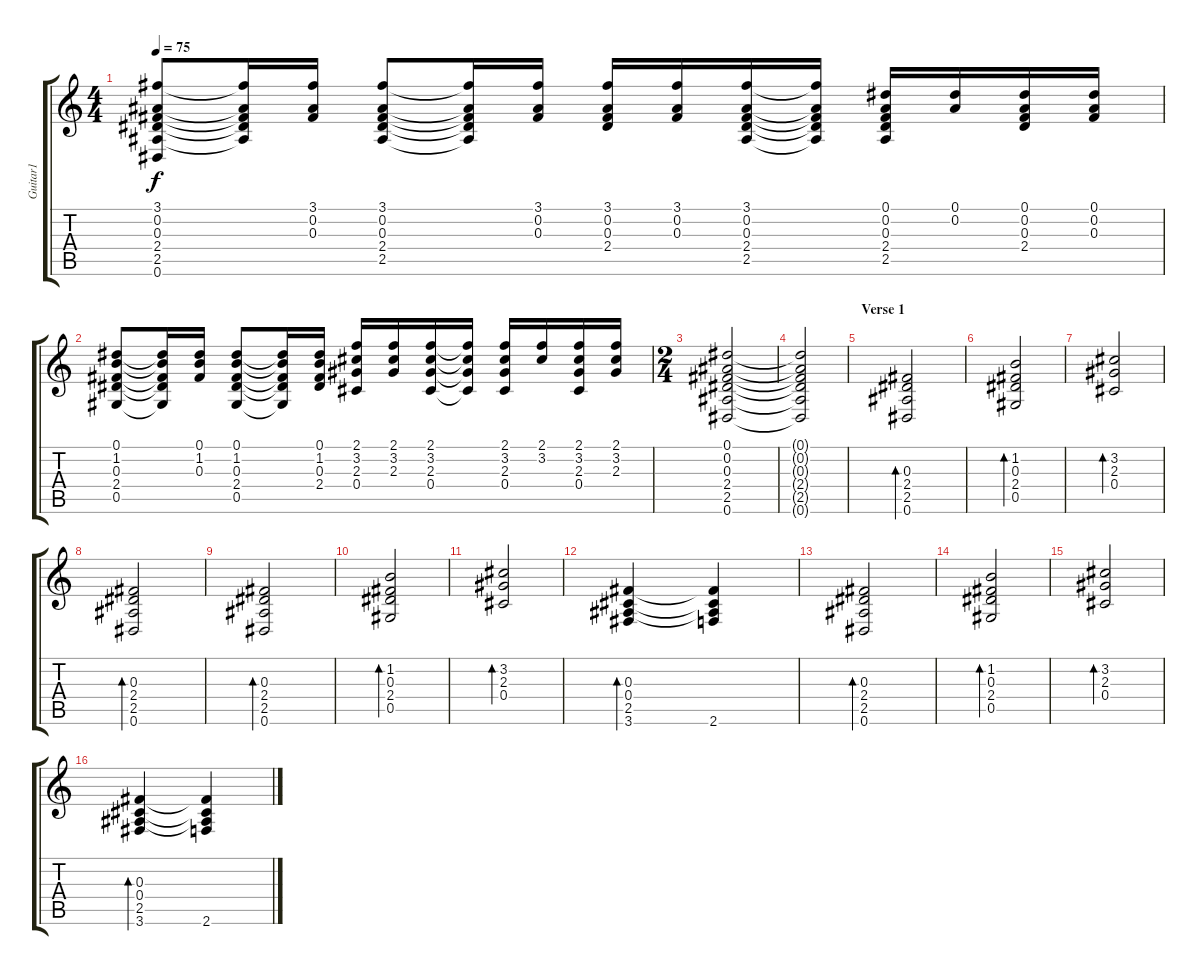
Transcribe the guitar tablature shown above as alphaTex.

\track ("Guitar1" "Guitar1") {instrument acousticguitarsteel}
\staff {score tabs}
\tuning (Eb4 Bb3 Gb3 Db3 Ab2 Eb2) {hide}
\ts (4 4)
\tempo 75
\clef g2
\ks c
(3.1 0.2 0.3 2.4 2.5 0.6).8{dy f instrument acousticguitarsteel} (3.1{t} 0.2{t} 0.3{t} 2.4{t} 2.5{t}).16 (3.1 0.2 0.3).16 (3.1 0.2 0.3 2.4 2.5).8 (3.1{t} 0.2{t} 0.3{t} 2.4{t} 2.5{t}).16 (3.1 0.2 0.3).16 (3.1 0.2 0.3 2.4).16 (3.1 0.2 0.3).16 (3.1 0.2 0.3 2.4 2.5).16 (3.1{t} 0.2{t} 0.3{t} 2.4{t} 2.5{t}).16 (0.1 0.2 0.3 2.4 2.5).16 (0.1 0.2).16 (0.1 0.2 0.3 2.4).16 (0.1 0.2 0.3).16 |
(0.1 1.2 0.3 2.4 0.5).8 (0.1{t} 1.2{t} 0.3{t} 2.4{t} 0.5{t}).16 (0.1 1.2 0.3).16 (0.1 1.2 0.3 2.4 0.5).8 (0.1{t} 1.2{t} 0.3{t} 2.4{t} 0.5{t}).16 (0.1 1.2 0.3 2.4).16 (2.1 3.2 2.3 0.4).16 (2.1 3.2 2.3).16 (2.1 3.2 2.3 0.4).16 (2.1{t} 3.2{t} 2.3{t} 0.4{t}).16 (2.1 3.2 2.3 0.4).16 (2.1 3.2).16 (2.1 3.2 2.3 0.4).16 (2.1 3.2 2.3).16 |
\ts (2 4)
(0.1 0.2 0.3 2.4 2.5 0.6).2 |
(0.1{t} 0.2{t} 0.3{t} 2.4{t} 2.5{t} 0.6{t}).2 |
\section ("" "Verse 1")
(0.3 2.4 2.5 0.6).2{bd 120} |
(1.2 0.3 2.4 0.5).2{bd 120} |
(3.2 2.3 0.4).2{bd 120} |
(0.3 2.4 2.5 0.6).2{bd 120} |
(0.3 2.4 2.5 0.6).2{bd 120} |
(1.2 0.3 2.4 0.5).2{bd 120} |
(3.2 2.3 0.4).2{bd 120} |
(0.3 0.4 2.5 3.6).4{bd 120} (0.3{t} 0.4{t} 2.5{t} 2.6).4 |
(0.3 2.4 2.5 0.6).2{bd 120} |
(1.2 0.3 2.4 0.5).2{bd 120} |
(3.2 2.3 0.4).2{bd 120} |
(0.3 0.4 2.5 3.6).4{bd 120} (0.3{t} 0.4{t} 2.5{t} 2.6).4
